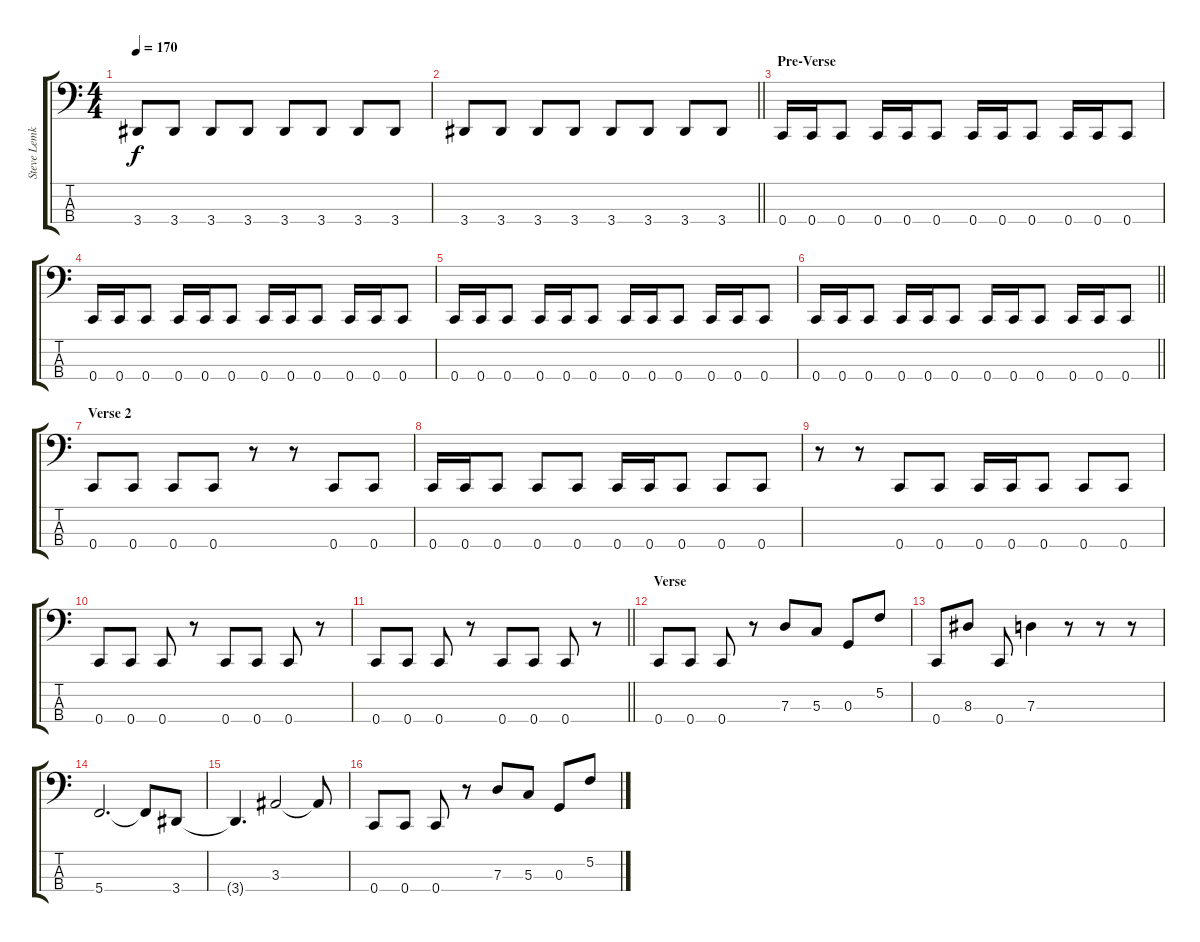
\track ("Steve Lemke - Bass" "Steve Lemk") {instrument electricbasspick}
\staff {score tabs}
\tuning (F2 C2 G1 C1) {hide}
\ts (4 4)
\tempo 170
\clef f4
\ks c
3.4.8{dy f} 3.4.8 3.4.8 3.4.8 3.4.8 3.4.8 3.4.8 3.4.8 |
\barLineRight lightlight
3.4.8 3.4.8 3.4.8 3.4.8 3.4.8 3.4.8 3.4.8 3.4.8 |
\section ("" "Pre-Verse")
0.4.16 0.4.16 0.4.8 0.4.16 0.4.16 0.4.8 0.4.16 0.4.16 0.4.8 0.4.16 0.4.16 0.4.8 |
0.4.16 0.4.16 0.4.8 0.4.16 0.4.16 0.4.8 0.4.16 0.4.16 0.4.8 0.4.16 0.4.16 0.4.8 |
0.4.16 0.4.16 0.4.8 0.4.16 0.4.16 0.4.8 0.4.16 0.4.16 0.4.8 0.4.16 0.4.16 0.4.8 |
\barLineRight lightlight
0.4.16 0.4.16 0.4.8 0.4.16 0.4.16 0.4.8 0.4.16 0.4.16 0.4.8 0.4.16 0.4.16 0.4.8 |
\section ("" "Verse 2")
0.4.8 0.4.8 0.4.8 0.4.8 r.8 r.8 0.4.8 0.4.8 |
0.4.16 0.4.16 0.4.8 0.4.8 0.4.8 0.4.16 0.4.16 0.4.8 0.4.8 0.4.8 |
r.8 r.8 0.4.8 0.4.8 0.4.16 0.4.16 0.4.8 0.4.8 0.4.8 |
0.4.8 0.4.8 0.4.8 r.8 0.4.8 0.4.8 0.4.8 r.8 |
\barLineRight lightlight
0.4.8 0.4.8 0.4.8 r.8 0.4.8 0.4.8 0.4.8 r.8 |
\section ("" "Verse")
0.4.8 0.4.8 0.4.8 r.8 7.3.8 5.3.8 0.3.8 5.2.8 |
0.4.8 8.3.8 0.4.8 7.3.4 r.8 r.8 r.8 |
5.4.2{d} 5.4{t}.8 3.4.8 |
3.4{t}.4{d} 3.3.2 3.3{t}.8 |
0.4.8 0.4.8 0.4.8 r.8 7.3.8 5.3.8 0.3.8 5.2.8
